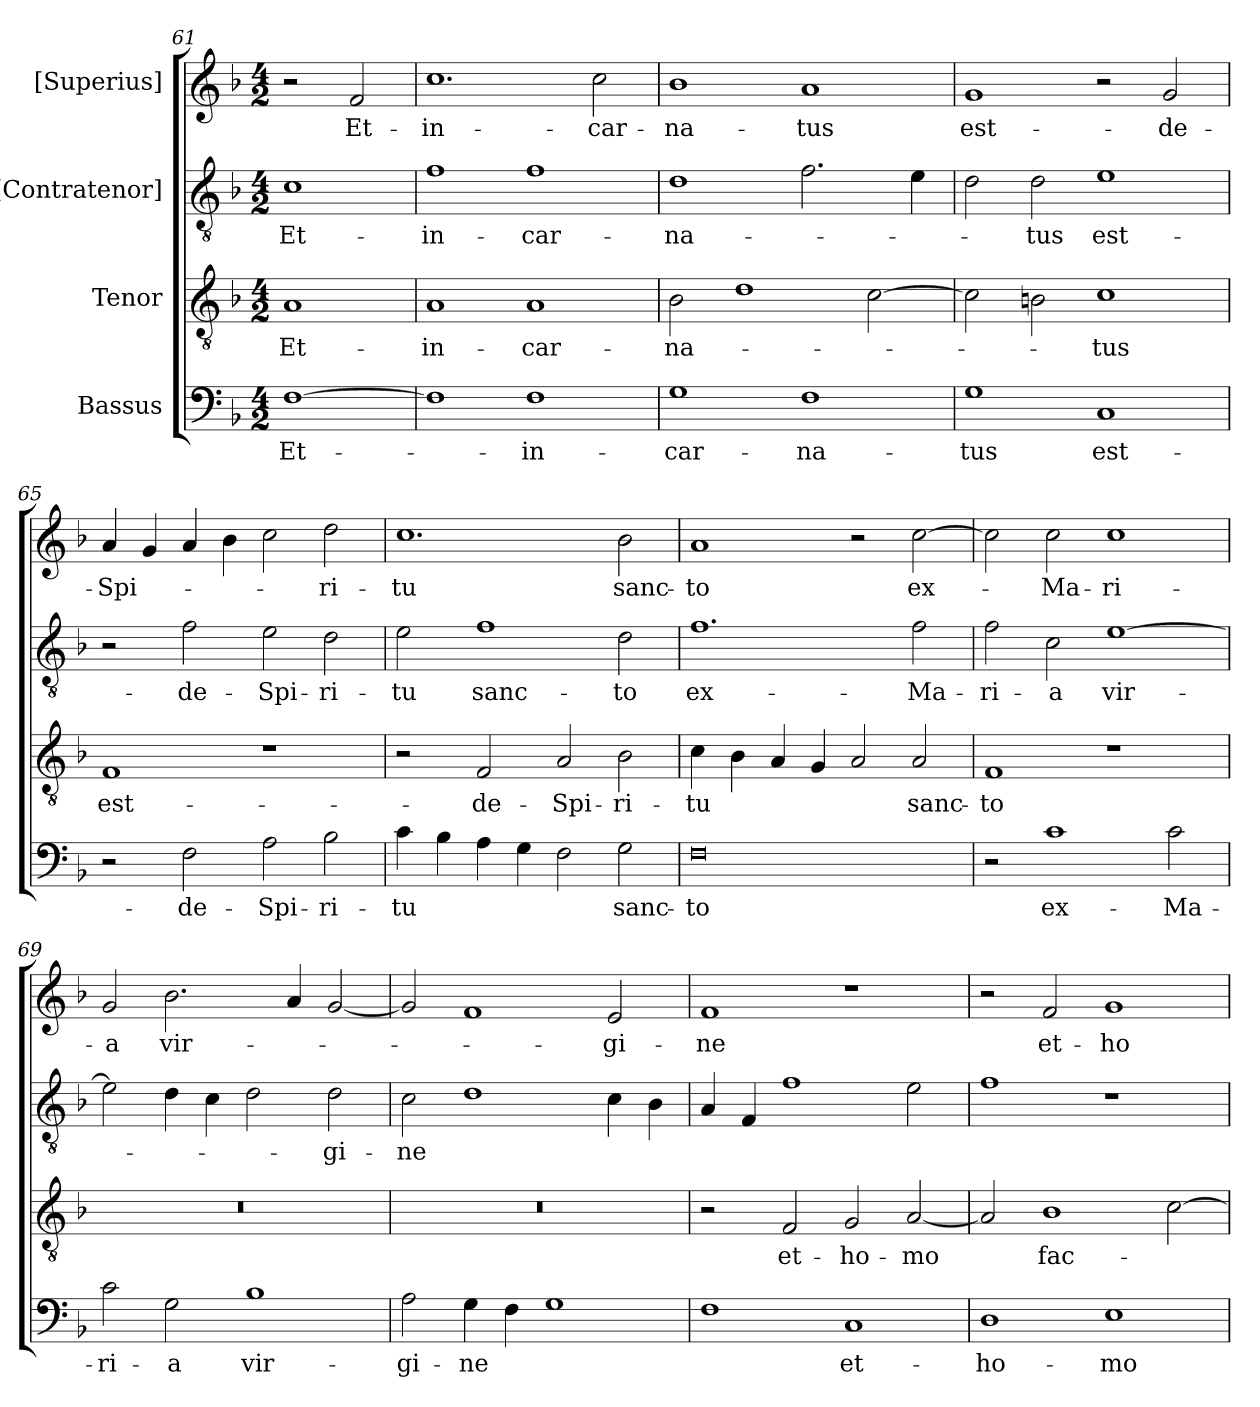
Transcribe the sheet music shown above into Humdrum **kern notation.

**kern	**text	**kern	**text	**kern	**text	**kern	**text
*part4	*part4	*part3	*part3	*part2	*part2	*part1	*part1
*staff4	*staff4	*staff3	*staff3	*staff2	*staff2	*staff1	*staff1
*I"Bassus	*	*I"Tenor	*	*I"[Contratenor]	*	*I"[Superius]	*
*clefF4	*	*clefGv2	*	*clefGv2	*	*clefG2	*
*k[b-]	*	*k[b-]	*	*k[b-]	*	*k[b-]	*
*M4/2	*	*M4/2	*	*M4/2	*	*M4/2	*
=61	=61	=61	=61	=61	=61	=61	=61
[1F\	Et-	1A/	Et-	1c\	Et-	2r	.
.	.	.	.	.	.	2f/	Et-
=62	=62	=62	=62	=62	=62	=62	=62
1F\]	.	1A/	in-	1f\	in-	1.cc\	in-
1F\	in-	1A/	-car-	1f\	-car-	.	.
.	.	.	.	.	.	2cc\	-car-
=63	=63	=63	=63	=63	=63	=63	=63
1G\	-car-	2B-\	-na-	1d\	-na-	1b-\	-na-
.	.	1d\	.	.	.	.	.
1F\	-na-	.	.	2.f\	.	1a/	-tus
.	.	[2c\	.	.	.	.	.
.	.	.	.	4e\	.	.	.
=64	=64	=64	=64	=64	=64	=64	=64
1G\	-tus	2c\]	.	2d\	.	1g/	est-
.	.	2Bn\	.	2d\	-tus	.	.
1C/	est-	1c\	-tus	1e\	est-	2r	.
.	.	.	.	.	.	2g/	de-
=65	=65	=65	=65	=65	=65	=65	=65
2r	.	1F/	est-	2r	.	4a/	Spi-
.	.	.	.	.	.	4g/	.
2F\	de-	.	.	2f\	de-	4a/	.
.	.	.	.	.	.	4b-\	.
2A\	Spi-	1r	.	2e\	Spi-	2cc\	.
2B-\	-ri-	.	.	2d\	-ri-	2dd\	-ri-
=66	=66	=66	=66	=66	=66	=66	=66
4c\	-tu	2r	.	2e\	-tu	1.cc\	-tu
4B-\	.	.	.	.	.	.	.
4A\	.	2F/	de-	1f\	sanc-	.	.
4G\	.	.	.	.	.	.	.
2F\	.	2A/	Spi-	.	.	.	.
2G\	sanc-	2B-\	-ri-	2d\	-to	2b-\	sanc-
=67	=67	=67	=67	=67	=67	=67	=67
0F\	-to	4c\	-tu	1.f\	ex-	1a/	-to
.	.	4B-\	.	.	.	.	.
.	.	4A/	.	.	.	.	.
.	.	4G/	.	.	.	.	.
.	.	2A/	.	.	.	2r	.
.	.	2A/	sanc-	2f\	Ma-	[2cc\	ex-
=68	=68	=68	=68	=68	=68	=68	=68
2r	.	1F/	-to	2f\	-ri-	2cc\]	.
1c\	ex-	.	.	2c\	-a	2cc\	Ma-
.	.	1r	.	[1e\	vir-	1cc\	-ri-
2c\	Ma-	.	.	.	.	.	.
=69	=69	=69	=69	=69	=69	=69	=69
2c\	-ri-	0r	.	2e\]	.	2g/	-a
2G\	-a	.	.	4d\	.	2.b-\	vir-
.	.	.	.	4c\	.	.	.
1B-\	vir-	.	.	2d\	.	.	.
.	.	.	.	.	.	4a/	.
.	.	.	.	2d\	-gi-	[2g/	.
=70	=70	=70	=70	=70	=70	=70	=70
2A\	-gi-	0r	.	2c\	-ne	2g/]	.
4G\	-ne	.	.	1d\	.	1f/	.
4F\	.	.	.	.	.	.	.
1G\	.	.	.	.	.	.	.
.	.	.	.	4c\	.	2e/	-gi-
.	.	.	.	4B-\	.	.	.
=71	=71	=71	=71	=71	=71	=71	=71
1F\	.	2r	.	4A/	.	1f/	-ne
.	.	.	.	4F/	.	.	.
.	.	2F/	et-	1f\	.	.	.
1C/	et-	2G/	ho-	.	.	1r	.
.	.	[2A/	-mo	2e\	.	.	.
=72	=72	=72	=72	=72	=72	=72	=72
1D\	ho-	2A/]	.	1f\	.	2r	.
.	.	1B-\	fac-	.	.	2f/	et-
1E\	-mo	.	.	1r	.	1g/	ho-
.	.	[2c\	.	.	.	.	.
=	=	=	=	=	=	=	=
*-	*-	*-	*-	*-	*-	*-	*-
